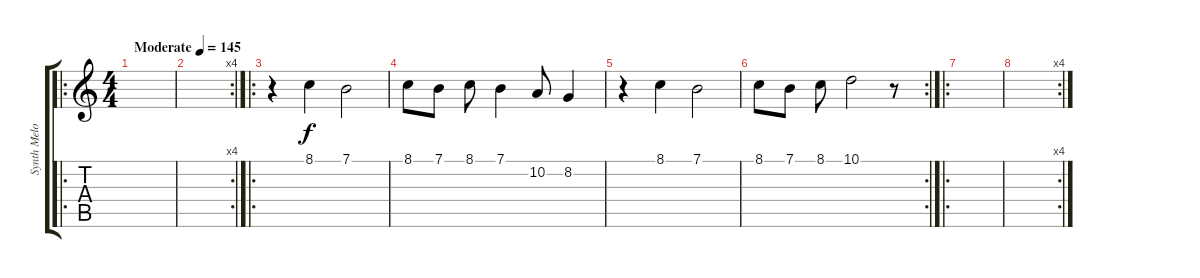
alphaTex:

\track ("Synth Melody" "Synth Melo") {instrument lead2sawtooth}
\staff {score tabs}
\tuning (E4 B3 G3 D3 A2 E2) {hide}
\ro
\ts (4 4)
\tempo (145 "Moderate")
\clef g2
\ks c
|
\rc 4
|
\ro
r.4 8.1.4 7.1.2 |
8.1.8 7.1.8 8.1.8 7.1.4 10.2.8 8.2.4 |
r.4 8.1.4 7.1.2 |
\rc 2
8.1.8 7.1.8 8.1.8 10.1.2 r.8 |
\ro
|
\rc 4
